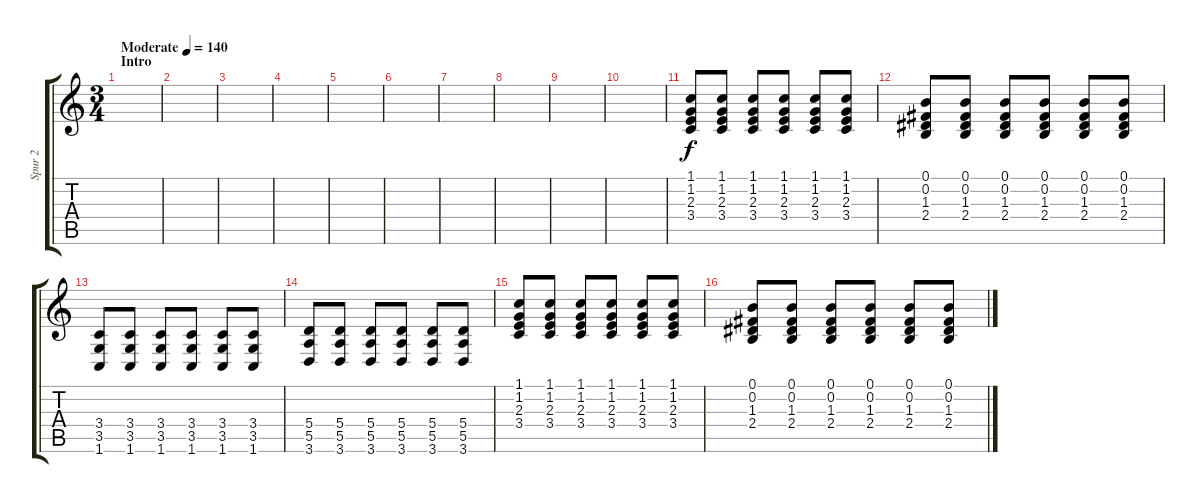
\track ("Spur 2" "Spur 2") {instrument distortionguitar}
\staff {score tabs}
\tuning (B3 Gb3 D3 A2 E2 B1) {hide}
\ts (3 4)
\section ("" "Intro")
\tempo (140 "Moderate")
\clef g2
\ks c
|
|
|
|
|
|
|
|
|
|
(1.1 1.2 2.3 3.4).8 (1.1 1.2 2.3 3.4).8 (1.1 1.2 2.3 3.4).8 (1.1 1.2 2.3 3.4).8 (1.1 1.2 2.3 3.4).8 (1.1 1.2 2.3 3.4).8 |
(0.1 0.2 1.3 2.4).8 (0.1 0.2 1.3 2.4).8 (0.1 0.2 1.3 2.4).8 (0.1 0.2 1.3 2.4).8 (0.1 0.2 1.3 2.4).8 (0.1 0.2 1.3 2.4).8 |
(3.4 3.5 1.6).8 (3.4 3.5 1.6).8 (3.4 3.5 1.6).8 (3.4 3.5 1.6).8 (3.4 3.5 1.6).8 (3.4 3.5 1.6).8 |
(5.4 5.5 3.6).8 (5.4 5.5 3.6).8 (5.4 5.5 3.6).8 (5.4 5.5 3.6).8 (5.4 5.5 3.6).8 (5.4 5.5 3.6).8 |
(1.1 1.2 2.3 3.4).8 (1.1 1.2 2.3 3.4).8 (1.1 1.2 2.3 3.4).8 (1.1 1.2 2.3 3.4).8 (1.1 1.2 2.3 3.4).8 (1.1 1.2 2.3 3.4).8 |
(0.1 0.2 1.3 2.4).8 (0.1 0.2 1.3 2.4).8 (0.1 0.2 1.3 2.4).8 (0.1 0.2 1.3 2.4).8 (0.1 0.2 1.3 2.4).8 (0.1 0.2 1.3 2.4).8
